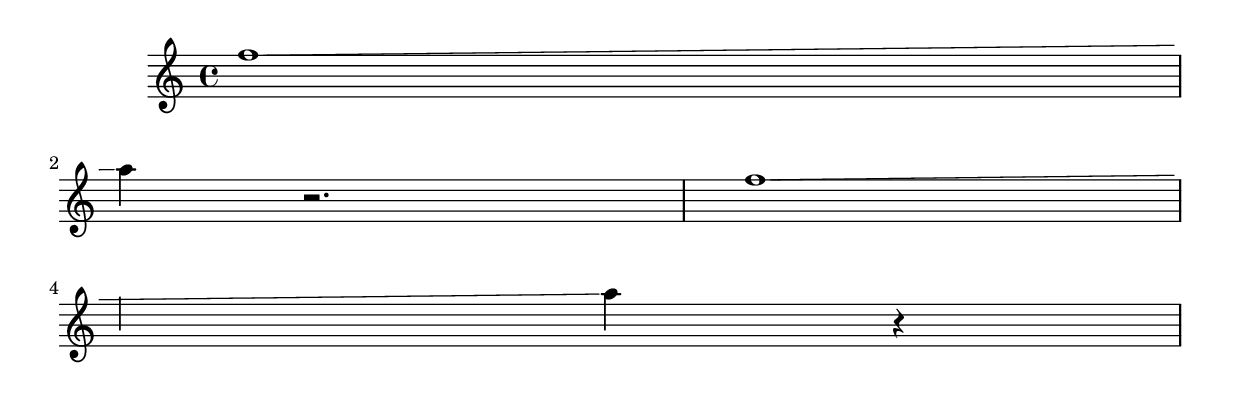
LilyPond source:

% DO NOT EDIT this file manually; it is automatically
% generated from Documentation/snippets/new
% Make any changes in Documentation/snippets/new/
% and then run scripts/auxiliar/makelsr.py
%
% This file is in the public domain.
%% Note: this file works from version 2.17.6
\version "2.17.6"

\header {
  lsrtags = "staff-notation, tweaks-and-overrides"

  texidoc = "
Setting the @code{breakable} property to @code{#t} in combination with
@code{after-line-breaking} allows a glissando to break if it occurs
at a line break:
"

  doctitle = "Making glissandi breakable"
} % begin verbatim


glissandoSkipOn = {
  \override NoteColumn.glissando-skip = ##t
  \override NoteHead.transparent = ##t
  \override NoteHead.no-ledgers = ##t
}

\relative c'' {
  \override Glissando.breakable = ##t
  \override Glissando.after-line-breaking = ##t
  f1\glissando |
  \break
  a4 r2. |
  f1\glissando
  \once \glissandoSkipOn
  \break
  a2 a4 r4 |
}
